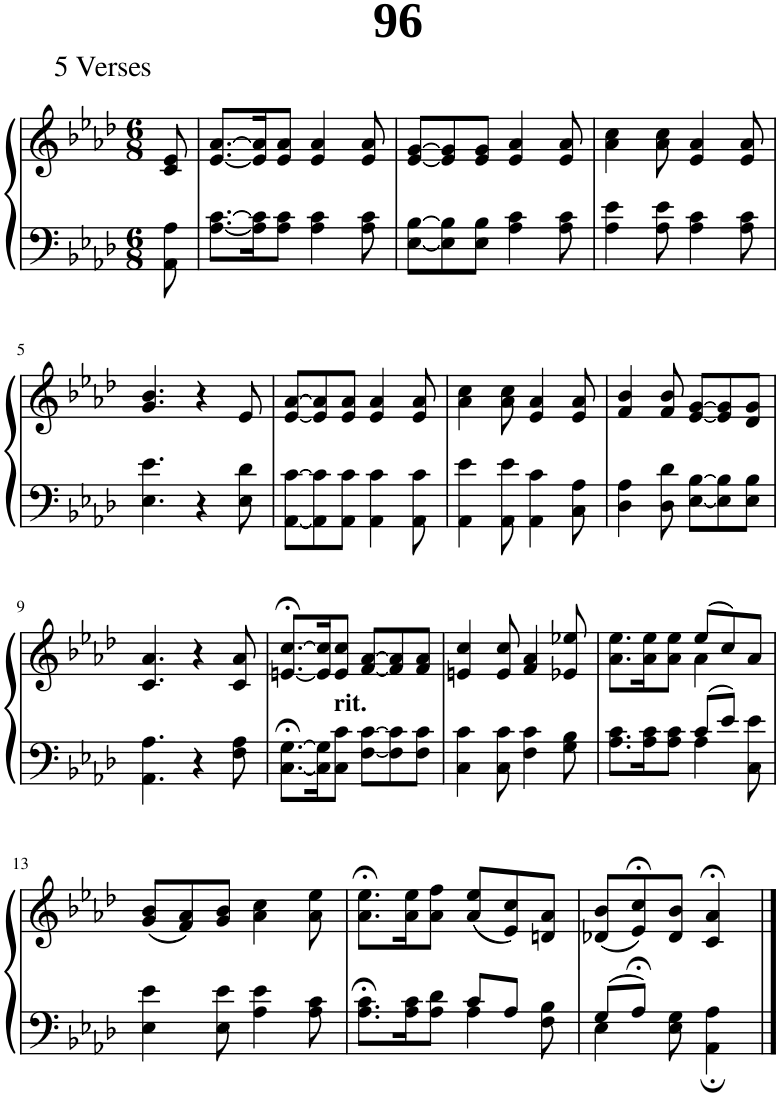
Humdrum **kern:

**kern	**kern
*part1	*part1
*staff2	*staff1
*I"Piano	*
*I'Pno.	*
*clefF4	*clefG2
*k[b-e-a-d-]	*k[b-e-a-d-]
*M6/8	*M6/8
=1	=1
8AA-\ 8A-\	8c/ 8e-/
=2	=2
[8.A-\ [8.c\L	[8.e-/ [8.a-/L
16A-\] 16c\]K	16e-/] 16a-/]K
8A-\ 8c\J	8e-/ 8a-/J
4A-\ 4c\	4e-/ 4a-/
8A-\ 8c\	8e-/ 8a-/
=3	=3
[8E-\ [8B-\L	[8e-/ [8g/L
8E-\] 8B-\]	8e-/] 8g/]
8E-\ 8B-\J	8e-/ 8g/J
4A-\ 4c\	4e-/ 4a-/
8A-\ 8c\	8e-/ 8a-/
=4	=4
4A-\ 4e-\	4a-\ 4cc\
8A-\ 8e-\	8a-\ 8cc\
4A-\ 4c\	4e-/ 4a-/
8A-\ 8c\	8e-/ 8a-/
!!LO:LB:g=z
=5	=5
4.E-\ 4.e-\	4.g/ 4.b-/
4r	4r
8E-\ 8d-\	8e-/
=6	=6
[8AA-\ [8c\L	[8e-/ [8a-/L
8AA-\] 8c\]	8e-/] 8a-/]
8AA-\ 8c\J	8e-/ 8a-/J
4AA-\ 4c\	4e-/ 4a-/
8AA-\ 8c\	8e-/ 8a-/
=7	=7
4AA-\ 4e-\	4a-\ 4cc\
8AA-\ 8e-\	8a-\ 8cc\
4AA-\ 4c\	4e-/ 4a-/
8C\ 8A-\	8e-/ 8a-/
=8	=8
4D-\ 4A-\	4f/ 4b-/
8D-\ 8d-\	8f/ 8b-/
[8E-\ [8B-\L	[8e-/ [8g/L
8E-\] 8B-\]	8e-/] 8g/]
8E-\ 8B-\J	8d-/ 8g/J
!!LO:LB:g=z
=9	=9
4.AA-\ 4.A-\	4.c/ 4.a-/
4r	4r
8F\ 8A-\	8c/ 8a-/
=10	=10
[8.C\;< [8.G\;<L	[8.en/;< [8.cc/;<L
16C\] 16G\]K	16e/] 16cc/]K
!	!LO:TX:b:B:t=rit.
8C\ 8c\J	8e/ 8cc/J
[8F\ [8c\L	[8f/ [8a-/L
8F\] 8c\]	8f/] 8a-/]
8F\ 8c\J	8f/ 8a-/J
=11	=11
4C\ 4c\	4en/ 4cc/
8C\ 8c\	8e/ 8cc/
4F\ 4c\	4f/ 4a-/
8G\ 8B-\	8e-X/ 8ee-X/
=12	=12
*^	*^
4.ryy	8.A-\ 8.c\L	8.a-\ 8.ee-\L	4.ryy
.	16A-\ 16c\K	16a-\ 16ee-\K	.
.	8A-\ 8c\J	8a-\ 8ee-\J	.
8c/L	4A-\	(8ee-/L	4a-\
8e-/J	.	8cc/)	.
8ryy	8C\ 8e-\	8a-/J	8ryy
*v	*v	*	*
*	*v	*v
!!LO:LB:g=z
=13	=13
4E-\ 4e-\	(8g/ 8b-/L
.	8f/ 8a-/)
8E-\ 8e-\	8g/ 8b-/J
4A-\ 4e-\	4a-\ 4cc\
8A-\ 8c\	8a-\ 8ee-\
=14	=14
*^	*
4.r;<yy	8.A-\ 8.c\L	8.a-\;< 8.ee-\;<L
.	16A-\ 16c\K	16a-\ 16ee-\K
.	8A-\ 8d-\J	8a-\ 8ff\J
8c/L	4A-\	(8a-/ 8ee-/L
8A-/J	.	8e-/ 8cc/)
8ryy	8F\ 8B-\	8dn/ 8a-/J
=15	=15	=15
8G/L	4E-\	(8d-X/ 8b-/L
8A-;</J	.	8e-/;< 8cc/;<)
4.ryy	8E-\ 8G\	8d-/ 8b-/J
.	4AA-\; 4A-\;	4c/;< 4a-/;<
*v	*v	*
==	==
*-	*-
